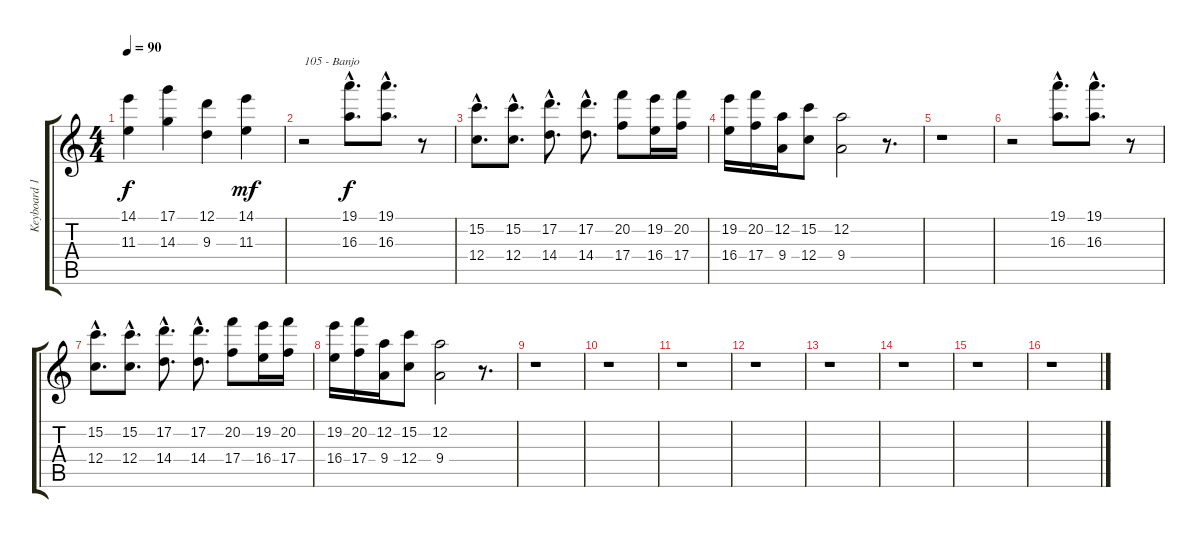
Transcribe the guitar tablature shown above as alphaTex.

\track ("Keyboard 1" "Keyboard 1") {instrument banjo}
\staff {score tabs}
\tuning (D4 A3 F3 C3 G2 D2) {hide}
\displaytranspose 12
\ts (4 4)
\tempo 90
\clef g2
\ks c
(14.1 11.3).4{dy f} (17.1 14.3).4 (12.1 9.3).4 (14.1 11.3).4{dy mf} |
r.2{txt "105 - Banjo" volume 10 instrument banjo} (19.1{hac} 16.3{hac}).8{d dy f} (19.1{hac} 16.3{hac}).8{d} r.8 |
(15.2{hac} 12.4{hac}).8{d} (15.2{hac} 12.4{hac}).8{d} (17.2{hac} 14.4{hac}).8{d} (17.2{hac} 14.4{hac}).8{d} (20.2 17.4).8 (19.2 16.4).16 (20.2 17.4).16 |
(19.2 16.4).16{volume 13} (20.2 17.4).16{volume 13} (12.2 9.4).16{volume 12} (15.2 12.4).8{volume 11} (12.2 9.4).2{volume 9} r.8{d volume 14} |
r.1 |
r.2 (19.1{hac} 16.3{hac}).8{d} (19.1{hac} 16.3{hac}).8{d} r.8 |
(15.2{hac} 12.4{hac}).8{d} (15.2{hac} 12.4{hac}).8{d} (17.2{hac} 14.4{hac}).8{d} (17.2{hac} 14.4{hac}).8{d} (20.2 17.4).8 (19.2 16.4).16 (20.2 17.4).16 |
(19.2 16.4).16{volume 13} (20.2 17.4).16{volume 13} (12.2 9.4).16{volume 12} (15.2 12.4).8{volume 11} (12.2 9.4).2{volume 9} r.8{d volume 14} |
r.1 |
r.1 |
r.1 |
r.1 |
r.1 |
r.1 |
r.1 |
r.1
